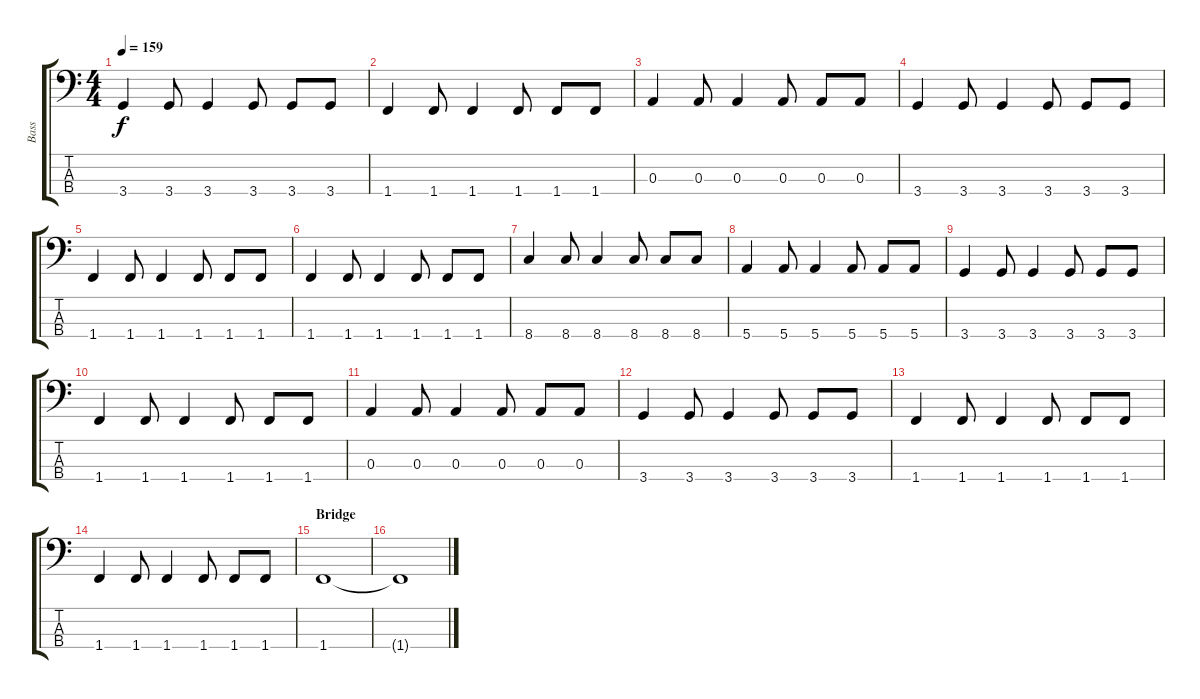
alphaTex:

\track ("Bass" "Bass") {instrument electricbasspick}
\staff {score tabs}
\tuning (G2 D2 A1 E1) {hide}
\ts (4 4)
\tempo 159
\clef f4
\ks c
3.4.4{dy f} 3.4.8 3.4.4 3.4.8 3.4.8 3.4.8 |
1.4.4 1.4.8 1.4.4 1.4.8 1.4.8 1.4.8 |
0.3.4 0.3.8 0.3.4 0.3.8 0.3.8 0.3.8 |
3.4.4 3.4.8 3.4.4 3.4.8 3.4.8 3.4.8 |
1.4.4 1.4.8 1.4.4 1.4.8 1.4.8 1.4.8 |
1.4.4 1.4.8 1.4.4 1.4.8 1.4.8 1.4.8 |
8.4.4 8.4.8 8.4.4 8.4.8 8.4.8 8.4.8 |
5.4.4 5.4.8 5.4.4 5.4.8 5.4.8 5.4.8 |
3.4.4 3.4.8 3.4.4 3.4.8 3.4.8 3.4.8 |
1.4.4 1.4.8 1.4.4 1.4.8 1.4.8 1.4.8 |
0.3.4 0.3.8 0.3.4 0.3.8 0.3.8 0.3.8 |
3.4.4 3.4.8 3.4.4 3.4.8 3.4.8 3.4.8 |
1.4.4 1.4.8 1.4.4 1.4.8 1.4.8 1.4.8 |
1.4.4 1.4.8 1.4.4 1.4.8 1.4.8 1.4.8 |
\section ("" "Bridge")
1.4.1 |
1.4{t}.1
